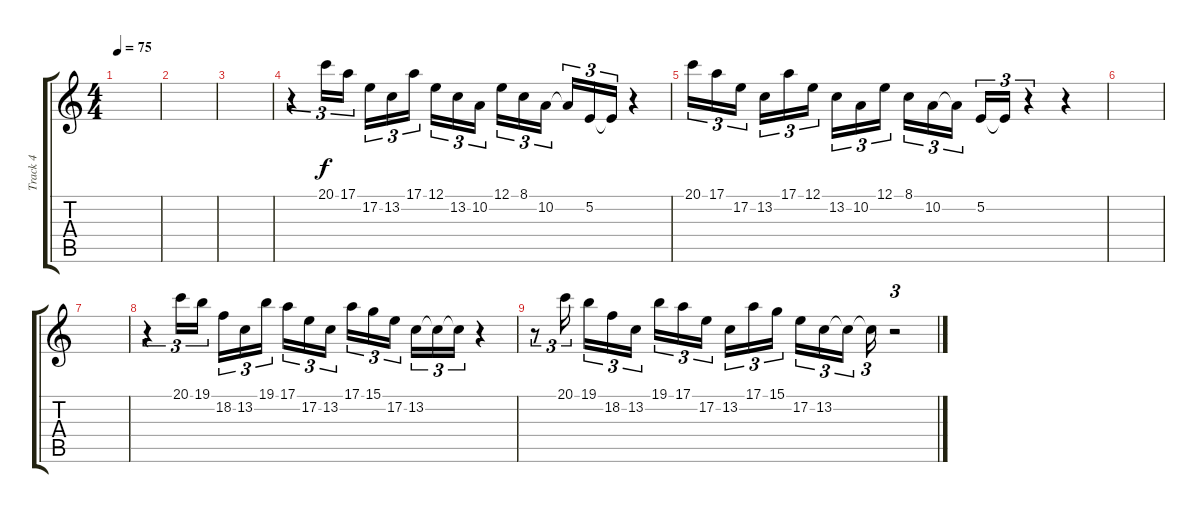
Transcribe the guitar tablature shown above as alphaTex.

\track ("Track 4" "Track 4") {instrument acousticgrandpiano}
\staff {score tabs}
\tuning (E4 B3 G3 D3 A2 E2) {hide}
\ts (4 4)
\tempo 75
\clef g2
\ks c
|
|
|
r.4{tu (3 2)} 20.1.16{tu (3 2)} 17.1.16{tu (3 2)} 17.2.16{tu (3 2)} 13.2.16{tu (3 2)} 17.1.16{tu (3 2)} 12.1.16{tu (3 2)} 13.2.16{tu (3 2)} 10.2.16{tu (3 2)} 12.1.16{tu (3 2)} 8.1.16{tu (3 2)} 10.2.16{tu (3 2)} 10.2{t}.16{tu (3 2)} 5.2.16{tu (3 2)} 5.2{t}.16{tu (3 2)} r.4 |
20.1.16{tu (3 2)} 17.1.16{tu (3 2)} 17.2.16{tu (3 2)} 13.2.16{tu (3 2)} 17.1.16{tu (3 2)} 12.1.16{tu (3 2)} 13.2.16{tu (3 2)} 10.2.16{tu (3 2)} 12.1.16{tu (3 2)} 8.1.16{tu (3 2)} 10.2.16{tu (3 2)} 10.2{t}.16{tu (3 2)} 5.2.16{tu (3 2)} 5.2{t}.16{tu (3 2)} r.4{tu (3 2)} r.4 |
|
|
r.4{tu (3 2)} 20.1.16{tu (3 2)} 19.1.16{tu (3 2)} 18.2.16{tu (3 2)} 13.2.16{tu (3 2)} 19.1.16{tu (3 2)} 17.1.16{tu (3 2)} 17.2.16{tu (3 2)} 13.2.16{tu (3 2)} 17.1.16{tu (3 2)} 15.1.16{tu (3 2)} 17.2.16{tu (3 2)} 13.2.16{tu (3 2)} 13.2{t}.16{tu (3 2)} 13.2{t}.16{tu (3 2)} r.4 |
r.8{tu (3 2)} 20.1.16{tu (3 2)} 19.1.16{tu (3 2)} 18.2.16{tu (3 2)} 13.2.16{tu (3 2)} 19.1.16{tu (3 2)} 17.1.16{tu (3 2)} 17.2.16{tu (3 2)} 13.2.16{tu (3 2)} 17.1.16{tu (3 2)} 15.1.16{tu (3 2)} 17.2.16{tu (3 2)} 13.2.16{tu (3 2)} 13.2{t}.16{tu (3 2)} 13.2{t}.16{tu (3 2)} r.2{tu (3 2)}
